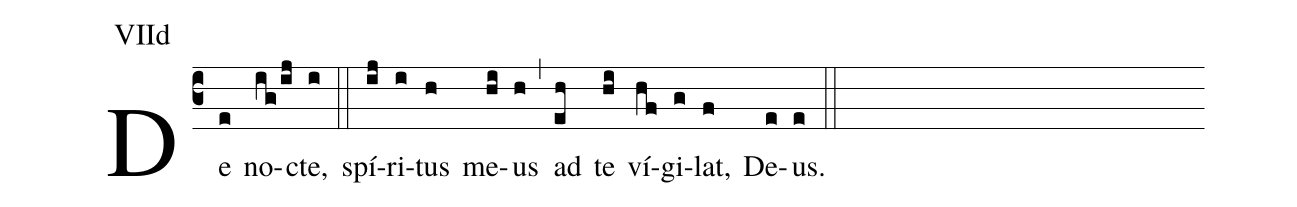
annotation: VIId;
%%
(c3)De(e) no(ig/ij)cte,(i) (::) spí(ij)ri(i)tus(h) me(hi)us(h) (,) ad(eh) te(hi) ví(hf)gi(g)lat,(f) De(e)us.(e) (::)
